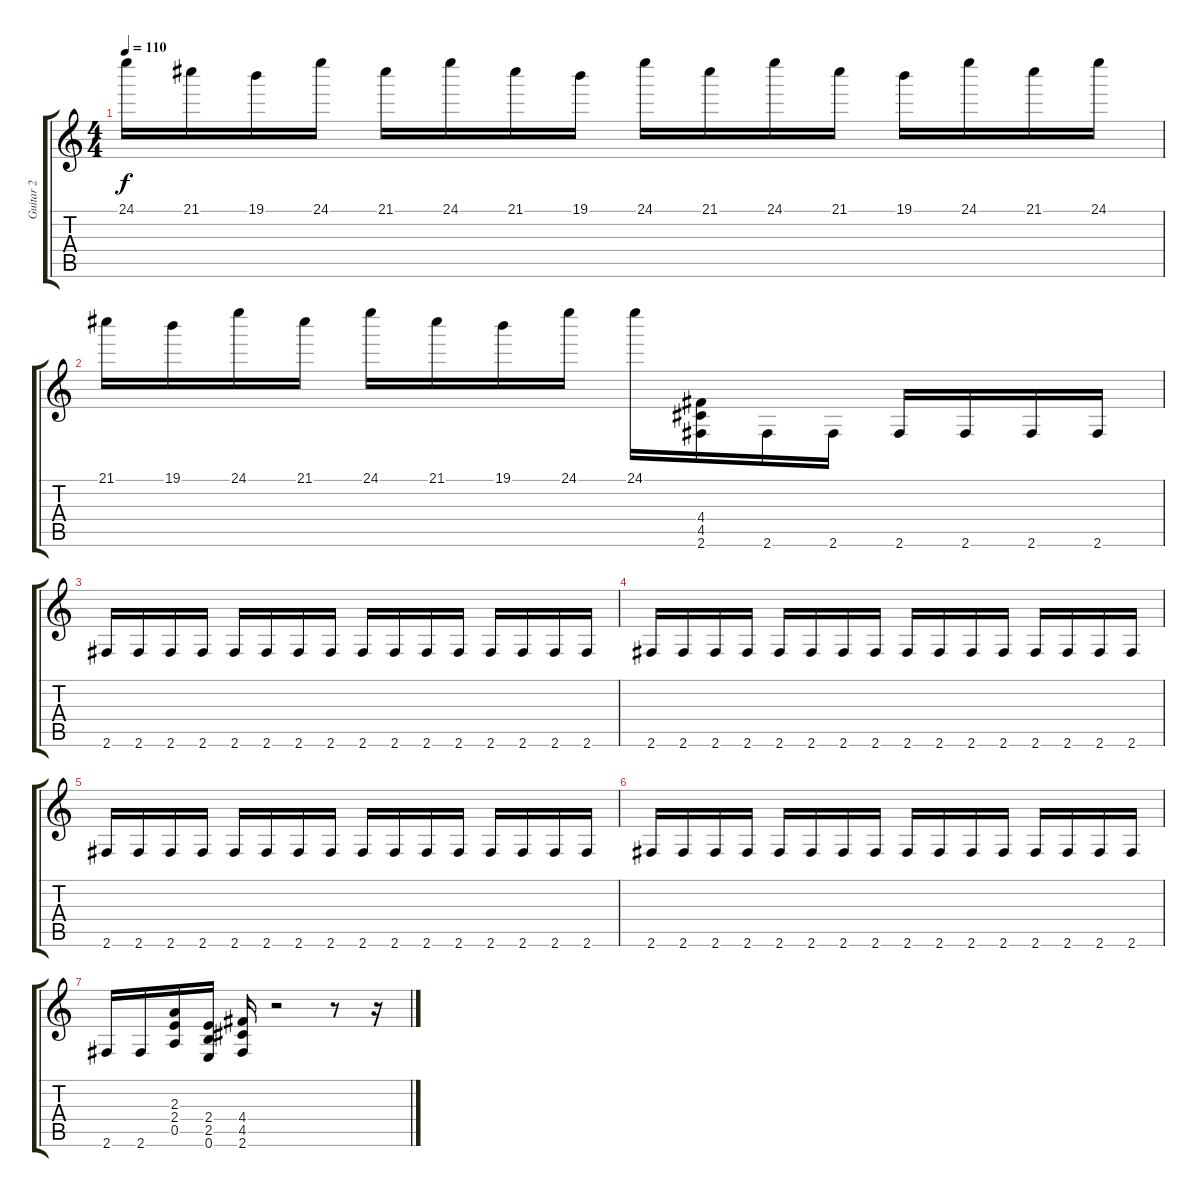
\track ("Guitar 2" "Guitar 2") {instrument overdrivenguitar}
\staff {score tabs}
\tuning (E4 B3 G3 D3 A2 E2) {hide}
\ts (4 4)
\tempo 110
\clef g2
\ks c
24.1.16{dy f} 21.1.16 19.1.16 24.1.16 21.1.16 24.1.16 21.1.16 19.1.16 24.1.16 21.1.16 24.1.16 21.1.16 19.1.16 24.1.16 21.1.16 24.1.16 |
21.1.16 19.1.16 24.1.16 21.1.16 24.1.16 21.1.16 19.1.16 24.1.16 24.1.16 (4.4 4.5 2.6).16 2.6.16 2.6.16 2.6.16 2.6.16 2.6.16 2.6.16 |
2.6.16 2.6.16 2.6.16 2.6.16 2.6.16 2.6.16 2.6.16 2.6.16 2.6.16 2.6.16 2.6.16 2.6.16 2.6.16 2.6.16 2.6.16 2.6.16 |
2.6.16 2.6.16 2.6.16 2.6.16 2.6.16 2.6.16 2.6.16 2.6.16 2.6.16 2.6.16 2.6.16 2.6.16 2.6.16 2.6.16 2.6.16 2.6.16 |
2.6.16 2.6.16 2.6.16 2.6.16 2.6.16 2.6.16 2.6.16 2.6.16 2.6.16 2.6.16 2.6.16 2.6.16 2.6.16 2.6.16 2.6.16 2.6.16 |
2.6.16 2.6.16 2.6.16 2.6.16 2.6.16 2.6.16 2.6.16 2.6.16 2.6.16 2.6.16 2.6.16 2.6.16 2.6.16 2.6.16 2.6.16 2.6.16 |
2.6.16 2.6.16 (2.3 2.4 0.5).16 (2.4 2.5 0.6).16 (4.4 4.5 2.6).16 r.2 r.8 r.16
